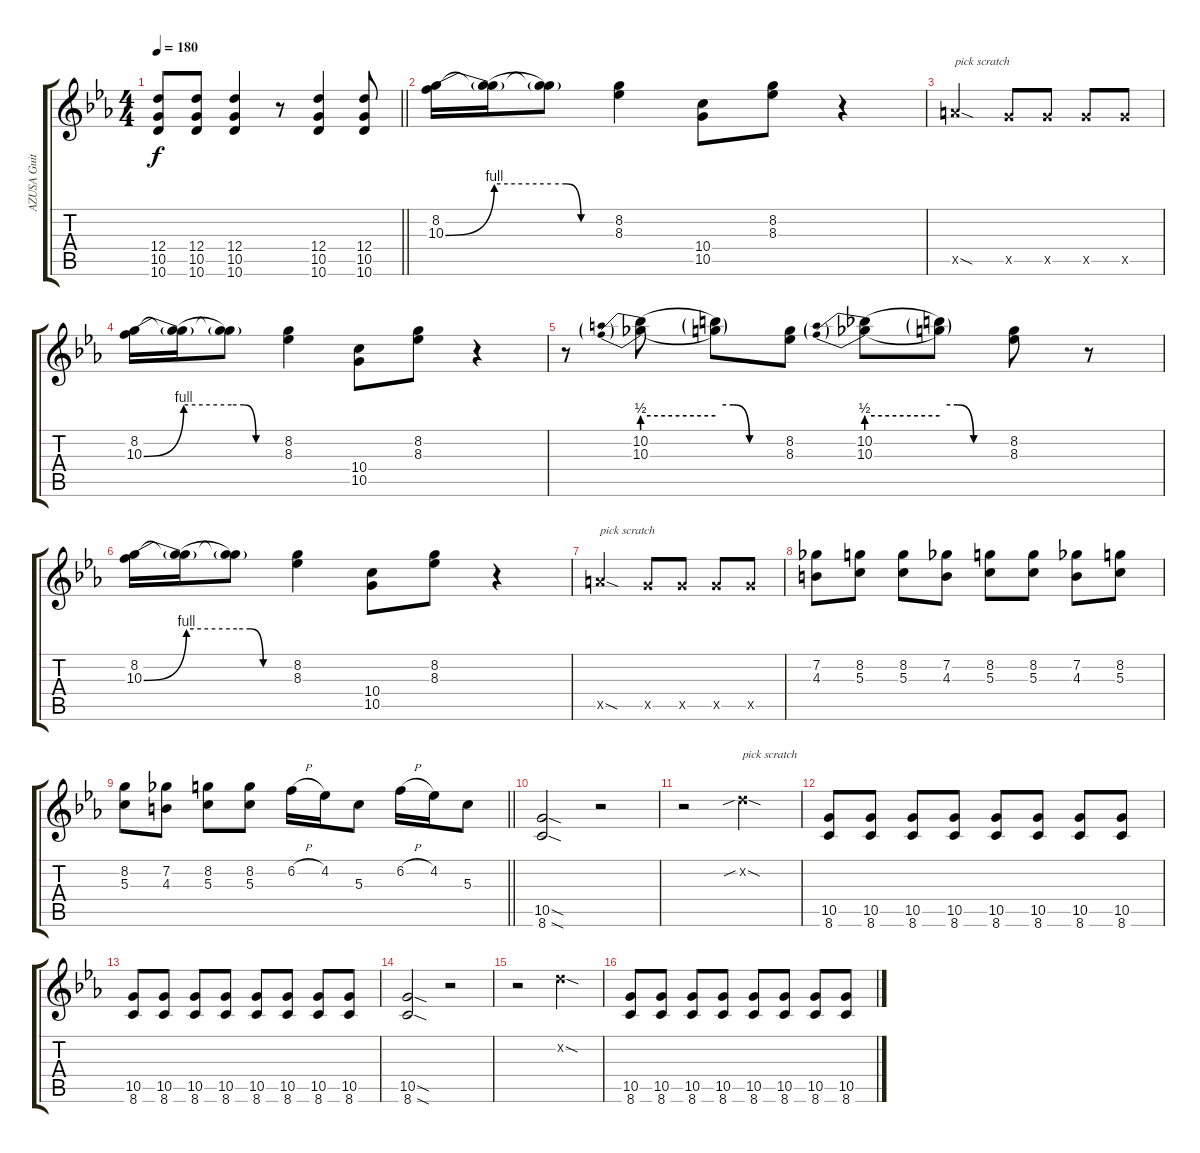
\track ("AZUSA Guitar" "AZUSA Guit") {instrument distortionguitar}
\staff {score tabs}
\tuning (E4 B3 G3 D3 A2 E2) {hide}
\ts (4 4)
\tempo 180
\clef g2
\barLineRight lightlight
\ks cminor
(12.4 10.5 10.6).8{dy f} (12.4 10.5 10.6).8 (12.4 10.5 10.6).4 r.8 (12.4 10.5 10.6).4 (12.4 10.5 10.6).8 |
(8.2 10.3{be (bend 0 0 60 4)}).16{volume 9} (8.2{t} 10.3{be (hold 0 4 60 4) t}).16 (8.2{t} 10.3{be (custom 0 4 15 4 30 0 60 0) t}).8 (8.2 8.3).4 (10.4 10.5).8 (8.2 8.3).8 r.4 |
12.5{sod x}.2{txt "pick scratch"} 10.5{x}.8 10.5{x}.8 10.5{x}.8 10.5{x}.8 |
(8.2 10.3{be (bend 0 0 60 4)}).16 (8.2{t} 10.3{be (hold 0 4 60 4) t}).16 (8.2{t} 10.3{be (custom 0 4 15 4 30 0 60 0) t}).8 (8.2 8.3).4 (10.4 10.5).8 (8.2 8.3).8 r.4 |
r.8 (10.2{be (prebend 0 2 60 2)} 10.3{be (prebend 0 2 60 2)}).8 (10.2{be (custom 0 4 15 4 30 0 60 0) t} 10.3{be (custom 0 4 15 4 30 0 60 0) t}).8 (8.2 8.3).8 (10.2{be (prebend 0 2 60 2)} 10.3{be (prebend 0 2 60 2)}).8 (10.2{be (custom 0 4 15 4 30 0 60 0) t} 10.3{be (custom 0 4 15 4 30 0 60 0) t}).8 (8.2 8.3).8 r.8 |
(8.2 10.3{be (bend 0 0 60 4)}).16 (8.2{t} 10.3{be (hold 0 4 60 4) t}).16 (8.2{t} 10.3{be (custom 0 4 15 4 30 0 60 0) t}).8 (8.2 8.3).4 (10.4 10.5).8 (8.2 8.3).8 r.4 |
12.5{sod x}.2{txt "pick scratch" volume 11} 10.5{x}.8 10.5{x}.8 10.5{x}.8 10.5{x}.8 |
(7.2 4.3).8 (8.2 5.3).8 (8.2 5.3).8 (7.2 4.3).8 (8.2 5.3).8 (8.2 5.3).8 (7.2 4.3).8 (8.2 5.3).8 |
\barLineRight lightlight
(8.2 5.3).8 (7.2 4.3).8 (8.2 5.3).8 (8.2 5.3).8 6.2{h}.16 4.2.16 5.3.8 6.2{h}.16 4.2.16 5.3.8 |
(10.5{sod} 8.6{sod}).2 r.2 |
r.2 3.2{sib sod x}.2{txt "pick scratch"} |
(10.5 8.6).8 (10.5 8.6).8 (10.5 8.6).8 (10.5 8.6).8 (10.5 8.6).8 (10.5 8.6).8 (10.5 8.6).8 (10.5 8.6).8 |
(10.5 8.6).8 (10.5 8.6).8 (10.5 8.6).8 (10.5 8.6).8 (10.5 8.6).8 (10.5 8.6).8 (10.5 8.6).8 (10.5 8.6).8 |
(10.5{sod} 8.6{sod}).2 r.2 |
r.2 3.2{sod x}.2 |
(10.5 8.6).8 (10.5 8.6).8 (10.5 8.6).8 (10.5 8.6).8 (10.5 8.6).8 (10.5 8.6).8 (10.5 8.6).8 (10.5 8.6).8
